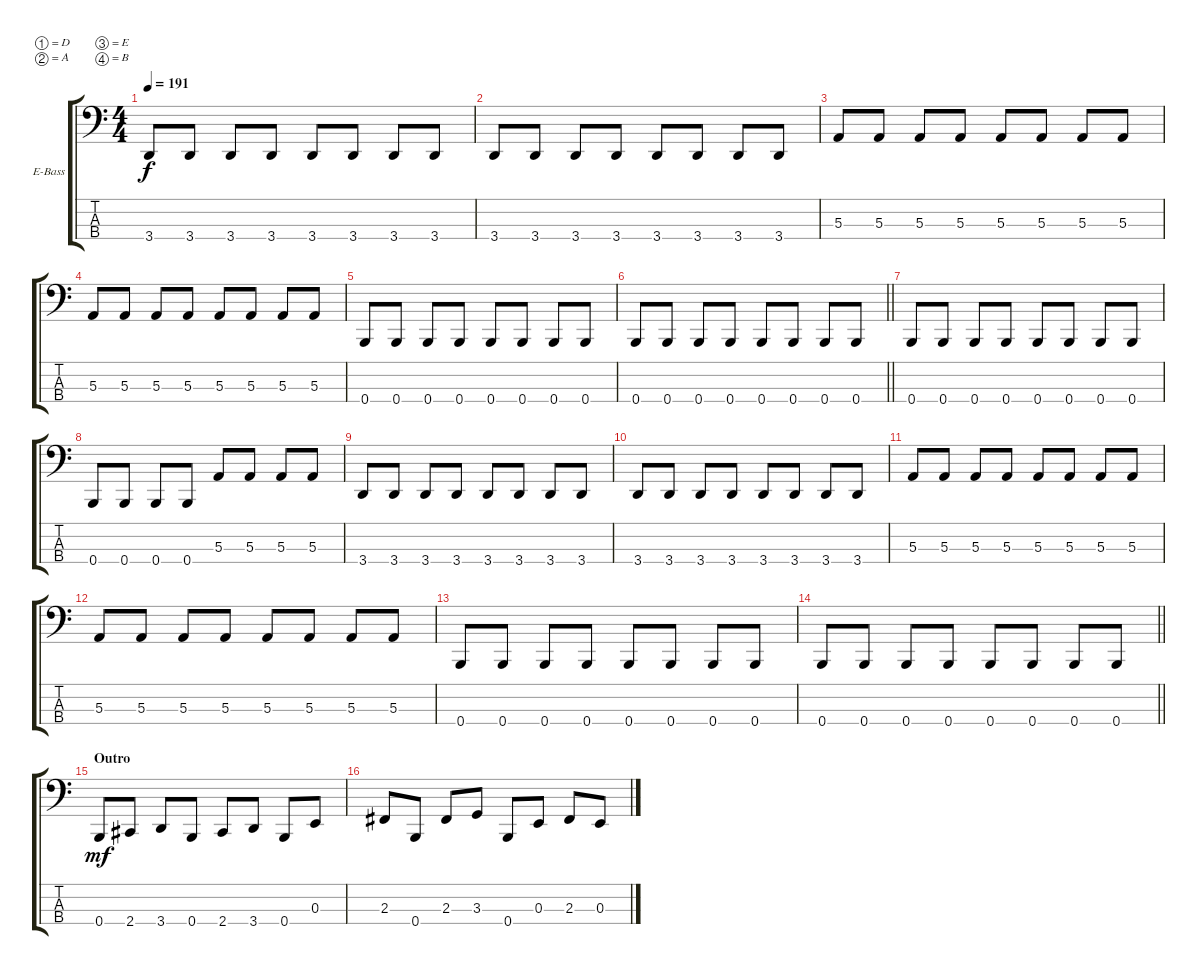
\bracketExtendMode groupsimilarinstruments
\firstSystemTrackNameOrientation horizontal
\otherSystemsTrackNameOrientation horizontal
\track ("Bass" "E-Bass") {instrument electricbassfinger}
\staff {score tabs}
\tuning (D2 A1 E1 B0)
\ts (4 4)
\tempo 191
\clef f4
\ks c
3.4.8{dy f} 3.4.8 3.4.8 3.4.8 3.4.8 3.4.8 3.4.8 3.4.8 |
3.4.8 3.4.8 3.4.8 3.4.8 3.4.8 3.4.8 3.4.8 3.4.8 |
5.3.8 5.3.8 5.3.8 5.3.8 5.3.8 5.3.8 5.3.8 5.3.8 |
5.3.8 5.3.8 5.3.8 5.3.8 5.3.8 5.3.8 5.3.8 5.3.8 |
0.4.8 0.4.8 0.4.8 0.4.8 0.4.8 0.4.8 0.4.8 0.4.8 |
\barLineRight lightlight
0.4.8 0.4.8 0.4.8 0.4.8 0.4.8 0.4.8 0.4.8 0.4.8 |
\section ("" "")
0.4.8 0.4.8 0.4.8 0.4.8 0.4.8 0.4.8 0.4.8 0.4.8 |
0.4.8 0.4.8 0.4.8 0.4.8 5.3.8 5.3.8 5.3.8 5.3.8 |
3.4.8 3.4.8 3.4.8 3.4.8 3.4.8 3.4.8 3.4.8 3.4.8 |
3.4.8 3.4.8 3.4.8 3.4.8 3.4.8 3.4.8 3.4.8 3.4.8 |
5.3.8 5.3.8 5.3.8 5.3.8 5.3.8 5.3.8 5.3.8 5.3.8 |
5.3.8 5.3.8 5.3.8 5.3.8 5.3.8 5.3.8 5.3.8 5.3.8 |
0.4.8 0.4.8 0.4.8 0.4.8 0.4.8 0.4.8 0.4.8 0.4.8 |
\barLineRight lightlight
0.4.8 0.4.8 0.4.8 0.4.8 0.4.8 0.4.8 0.4.8 0.4.8 |
\section ("" "Outro")
0.4.8{dy mf} 2.4.8 3.4.8 0.4.8 2.4.8 3.4.8 0.4.8 0.3.8 |
2.3.8 0.4.8 2.3.8 3.3.8 0.4.8 0.3.8 2.3.8 0.3.8
